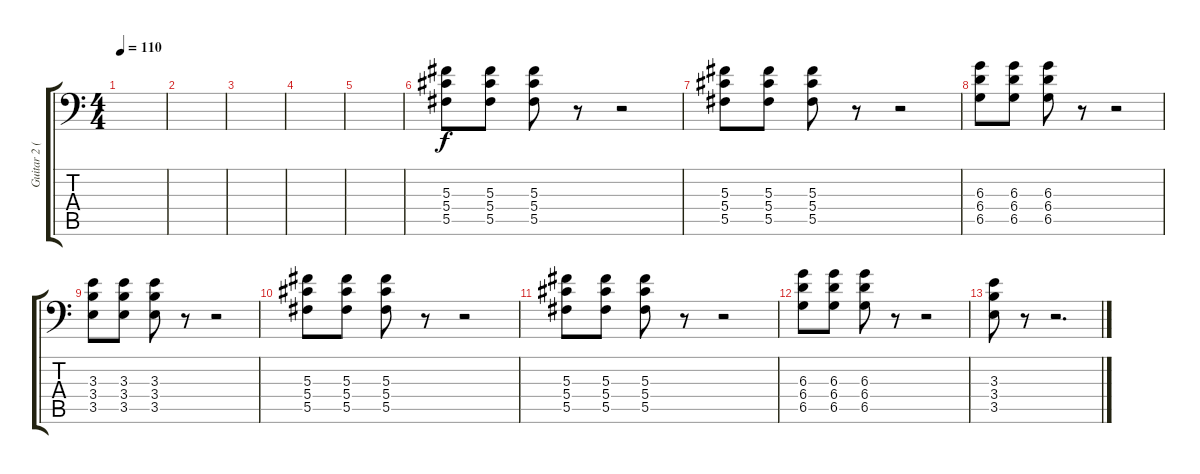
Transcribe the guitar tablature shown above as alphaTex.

\track ("Guitar 2 (Overdriven)" "Guitar 2 (") {instrument overdrivenguitar}
\staff {score tabs}
\tuning (Bb3 Gb3 Db3 Ab2 Db2 Ab1) {hide}
\ts (4 4)
\tempo 110
\clef f4
\ks c
|
|
|
|
|
(5.3 5.4 5.5).8 (5.3 5.4 5.5).8 (5.3 5.4 5.5).8 r.8 r.2 |
(5.3 5.4 5.5).8 (5.3 5.4 5.5).8 (5.3 5.4 5.5).8 r.8 r.2 |
(6.3 6.4 6.5).8 (6.3 6.4 6.5).8 (6.3 6.4 6.5).8 r.8 r.2 |
(3.3 3.4 3.5).8 (3.3 3.4 3.5).8 (3.3 3.4 3.5).8 r.8 r.2 |
(5.3 5.4 5.5).8 (5.3 5.4 5.5).8 (5.3 5.4 5.5).8 r.8 r.2 |
(5.3 5.4 5.5).8 (5.3 5.4 5.5).8 (5.3 5.4 5.5).8 r.8 r.2 |
(6.3 6.4 6.5).8 (6.3 6.4 6.5).8 (6.3 6.4 6.5).8 r.8 r.2 |
(3.3 3.4 3.5).8 r.8 r.2{d}
